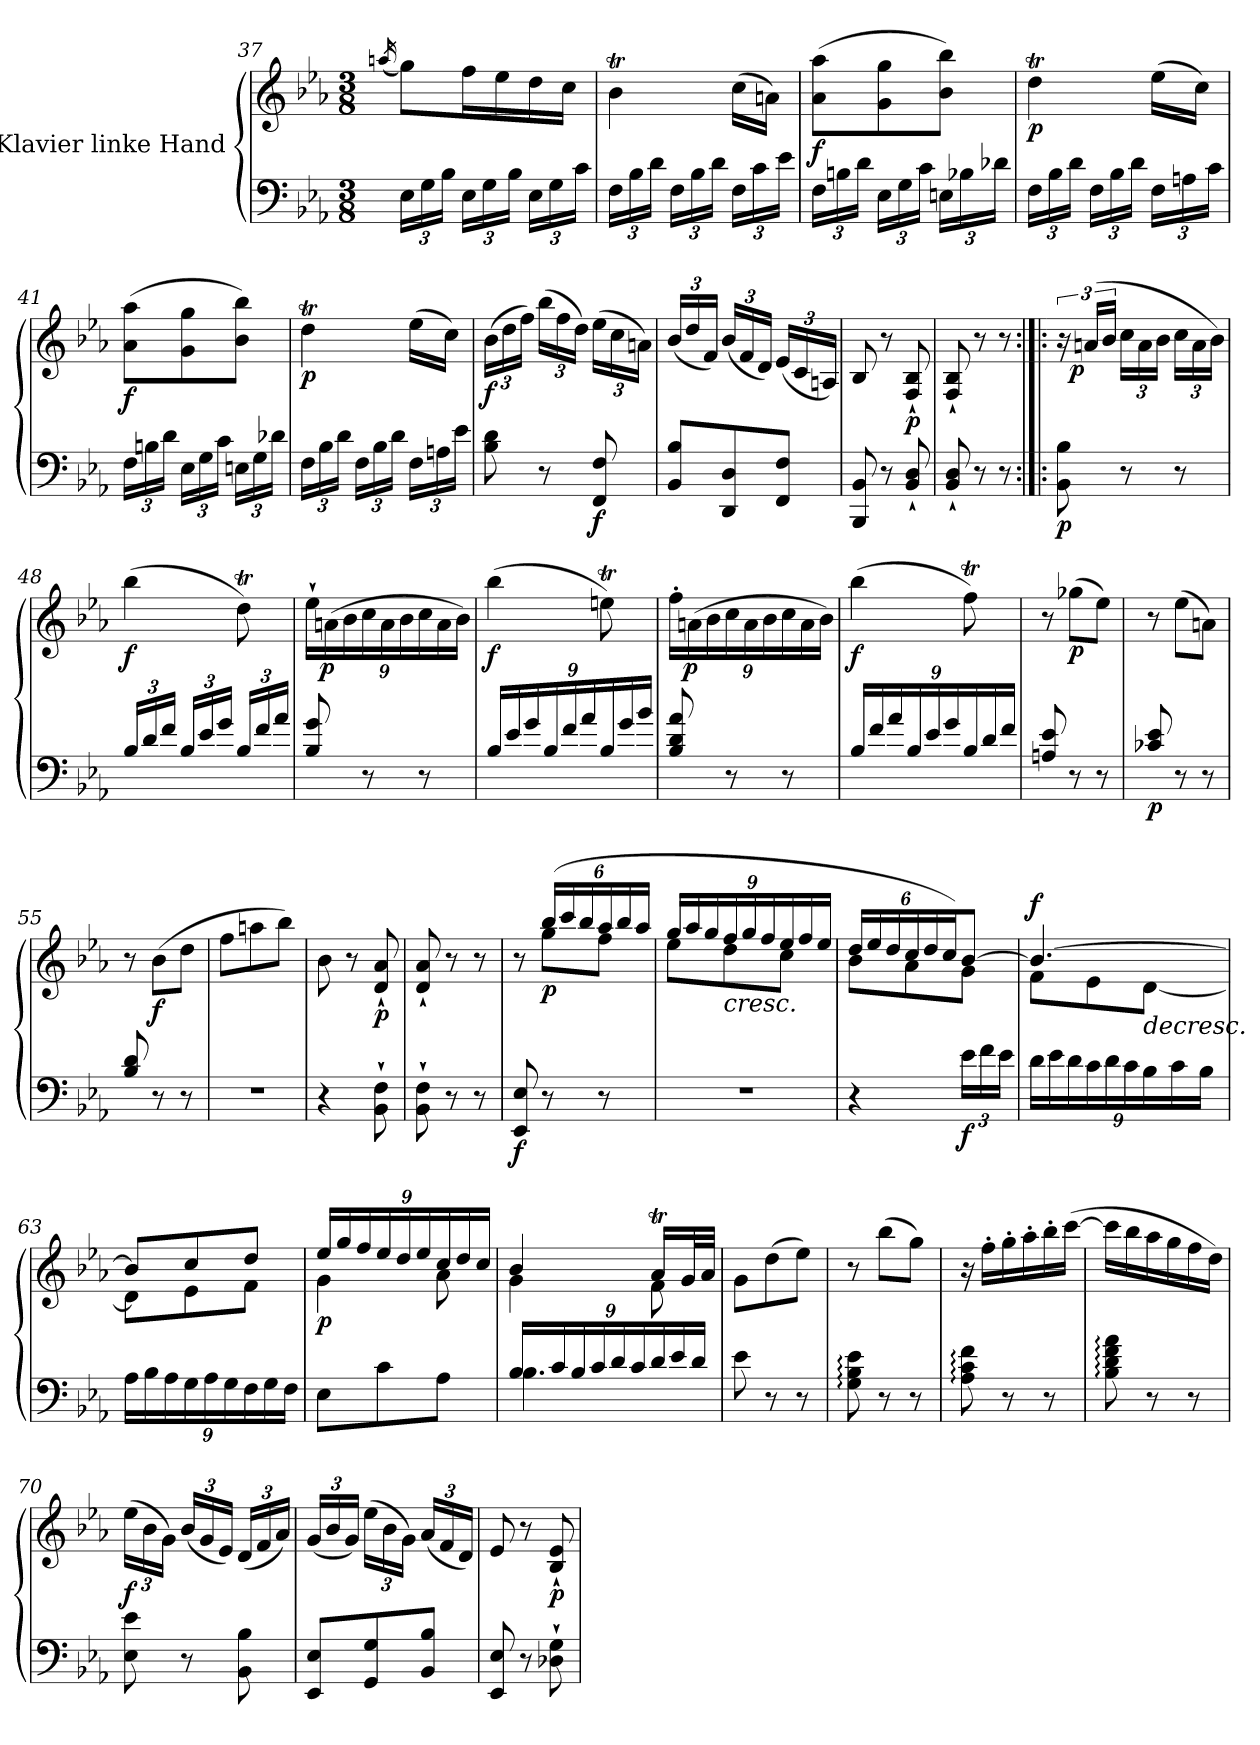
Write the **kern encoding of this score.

**kern	**kern	**dynam
*part1	*part1	*part1
*staff2	*staff1	*staff1/2
*I"Klavier linke Hand	*	*
*clefF4	*clefG2	*
*k[b-e-a-]	*k[b-e-a-]	*
*M3/8	*M3/8	*
=37	=37	=37
.	(<16qaan/	.
*Xbrackettup	*	*
24E-\LL	8gg\L)	.
24G\	.	.
24B-\JJ	.	.
24E-\LL	16ff\L	.
24G\	.	.
.	16ee-\	.
24B-\JJ	.	.
24E-\LL	16dd\	.
24G\	.	.
.	16cc\JJ	.
24c\JJ	.	.
!!LO:PB:g=z
=38	=38	=38
24F\LL	4b-T\	.
24B-\	.	.
24d\JJ	.	.
24F\LL	.	.
24B-\	.	.
24d\JJ	.	.
24F\LL	(>16cc\LL	.
24c\	.	.
.	16an\JJ)	.
24e-\JJ	.	.
=39	=39	=39
!	!	!LO:DY:b
24F\LL	(>8a-\ 8aa-\L	f
24Bn\	.	.
24d\JJ	.	.
24E-\LL	8g\ 8gg\	.
24G\	.	.
24c\JJ	.	.
24En\LL	8b-\ 8bb-\J)	.
24B-X\	.	.
24d-X\JJ	.	.
=40	=40	=40
!	!	!LO:DY:b
24F\LL	4ddt\	p
24B-\	.	.
24d\JJ	.	.
24F\LL	.	.
24B-\	.	.
24d\JJ	.	.
24F\LL	(>16ee-\LL	.
24An\	.	.
.	16cc\JJ)	.
24c\JJ	.	.
=41	=41	=41
!	!	!LO:DY:b
24F\LL	(>8a-\ 8aa-\L	f
24Bn\	.	.
24d\JJ	.	.
24E-\LL	8g\ 8gg\	.
24G\	.	.
24c\JJ	.	.
24En\LL	8b-\ 8bb-\J)	.
24G\	.	.
24d-X\JJ	.	.
=42	=42	=42
!	!	!LO:DY:b
24F\LL	4ddt\	p
24B-\	.	.
24d\JJ	.	.
24F\LL	.	.
24B-\	.	.
24d\JJ	.	.
24F\LL	(>16ee-\LL	.
24An\	.	.
.	16cc\JJ)	.
24e-\JJ	.	.
!!LO:LB:g=z
=43	=43	=43
*	*Xbrackettup	*
!	!	!LO:DY:b
8B-\ 8d\	(>24b-\LL	f
.	24dd\	.
.	24ff\JJ)	.
8r	(>24bb-\LL	.
.	24ff\	.
.	24dd\JJ)	.
!	!	!LO:DY:b=2
8FF/ 8F/	(>24ee-\LL	f
.	24cc\	.
.	24an\JJ)	.
=44	=44	=44
8BB-/ 8B-/L	(<24b-/LL	.
.	24dd/	.
.	24f/JJ)	.
8DD/ 8D/	(<24b-/LL	.
.	24f/	.
.	24d/JJ)	.
8FF/ 8F/J	(<24e-/LL	.
.	24c/	.
.	24An/JJ)	.
=45	=45	=45
8BBB-/ 8BB-/	8B-/	.
8r	8r	.
!	!	!LO:DY:b
8BB-/` 8D/`	8F/` 8B-/`	p
=46	=46	=46
8BB-/` 8D/`	8F/` 8B-/`	.
8r	8r	.
8r	8r	.
=47:|!|:	=47:|!|:	=47:|!|:
*	*brackettup	*
!	!	!LO:DY:b=2
8BB-\ 8B-\	24r	p
!	!	!LO:DY:b
.	(>24an/LL	p
.	24b-/JJ	.
*	*Xbrackettup	*
8r	24cc\LL	.
.	24a\	.
.	24b-\JJ	.
8r	24cc\LL	.
.	24a\	.
.	24b-\JJ)	.
=48	=48	=48
!	!	!LO:DY:b
24B-/LL	(>4bb-\	f
24d/	.	.
24f/JJ	.	.
24B-/LL	.	.
24e-/	.	.
24g/JJ	.	.
24B-/LL	8ddt\)	.
24f/	.	.
24a-/JJ	.	.
!!LO:LB:g=z
=49	=49	=49
8B-/ 8g/	24ee-`\LL	.
!	!	!LO:DY:b
.	(>24an\	p
.	24b-\	.
8r	24cc\	.
.	24a\	.
.	24b-\	.
8r	24cc\	.
.	24a\	.
.	24b-\JJ)	.
=50	=50	=50
!	!	!LO:DY:b
24B-/LL	(>4bb-\	f
24e-/	.	.
24g/	.	.
24B-/	.	.
24f/	.	.
24a-/	.	.
24B-/	8eent\)	.
24g/	.	.
24b-/JJ	.	.
=51	=51	=51
8B-/ 8d/ 8a-/	24ff'\LL	.
!	!	!LO:DY:b
.	(>24an\	p
.	24b-\	.
8r	24cc\	.
.	24a\	.
.	24b-\	.
8r	24cc\	.
.	24a\	.
.	24b-\JJ)	.
=52	=52	=52
!	!	!LO:DY:b
24B-/LL	(>4bb-\	f
24f/	.	.
24a-/	.	.
24B-/	.	.
24e-/	.	.
24g/	.	.
24B-/	8ffT\)	.
24d/	.	.
24f/JJ	.	.
=53	=53	=53
8An/ 8e-/	8r	.
!	!	!LO:DY:b
8r	(>8gg-X\L	p
8r	8ee-\J)	.
=54	=54	=54
!	!	!LO:DY:b=2
8c-X/ 8e-/	8r	p
8r	(>8ee-\L	.
8r	8an\J)	.
=55	=55	=55
8B-/ 8d/	8r	.
!	!	!LO:DY:b
8r	(>8b-\L	f
8r	8dd\J	.
=56	=56	=56
4.r	8ff\L	.
.	8aan\	.
.	8bb-\J)	.
!!LO:LB:g=z
=57	=57	=57
4r	8b-\	.
.	8r	.
!	!	!LO:DY:b
8BB-\` 8F\`	8d/` 8a-/`	p
=58	=58	=58
8BB-\` 8F\`	8d/` 8a-/`	.
8r	8r	.
8r	8r	.
=59	=59	=59
*	*^	*
!	!	!	!LO:DY:b=2
8EE-/ 8E-/	8r	8ryy	f
!	!	!	!LO:DY:b
8r	(>24bb-/LL	8gg\L	p
.	24ccc/	.	.
.	24bb-/	.	.
8r	24aa-/	8ff\J	.
.	24bb-/	.	.
.	24aa-/JJ	.	.
=60	=60	=60	=60
4.r	24gg/LL	8ee-\L	.
.	24aa-/	.	.
.	24gg/	.	.
!	!LO:TX:b:i:t=cresc.	!	!
.	24ff/	8dd\	.
.	24gg/	.	.
.	24ff/	.	.
.	24ee-/	8cc\J	.
.	24ff/	.	.
.	24ee-/JJ	.	.
=61	=61	=61	=61
4r	24dd/LL	8b-\L	.
.	24ee-/	.	.
.	24dd/	.	.
.	24cc/	8a-\	.
.	24dd/	.	.
.	24cc/J)	.	.
!	!	!	!LO:DY:b=2
24e-\LL	[8b-/J	8g\J	f
24f\	.	.	.
24e-\JJ	.	.	.
=62	=62	=62	=62
!	!	!	!LO:DY:a
24d\LL	4.b-/_	8f\L	f
24e-\	.	.	.
24d\	.	.	.
24c\	.	8e-\	.
24d\	.	.	.
24c\	.	.	.
!	!	!LO:TX:b:i:t=decresc.	!
24B-\	.	[8d\J	.
24c\	.	.	.
24B-\JJ	.	.	.
=63	=63	=63	=63
24A-\LL	8b-/L]	8d\L]	.
24B-\	.	.	.
24A-\	.	.	.
24G\	8cc/	8e-\	.
24A-\	.	.	.
24G\	.	.	.
24F\	8dd/J	8f\J	.
24G\	.	.	.
24F\JJ	.	.	.
!!LO:LB:g=z	!!
=64	=64	=64	=64
!	!	!	!LO:DY:b
8E-\L	24ee-/LL	4g\	p
.	24gg/	.	.
.	24ff/	.	.
8c\	24ee-/	.	.
.	24dd/	.	.
.	24ee-/	.	.
8A-\J	24cc/	8a-\	.
.	24dd/	.	.
.	24cc/JJ	.	.
=65	=65	=65	=65
*^	*	*	*
24B-/LL	4.B-\	4b-/	4g\	.
24c/	.	.	.	.
24B-/	.	.	.	.
24c/	.	.	.	.
24d/	.	.	.	.
24c/	.	.	.	.
24d/	.	16a-T/LL	8f\	.
24e-/	.	.	.	.
.	.	32g/L	.	.
24d/JJ	.	.	.	.
.	.	32a-/JJJ	.	.
*v	*v	*	*	*
*	*v	*v	*
=66	=66	=66
8e-\	8g\L	.
8r	(>8dd\	.
8r	8ee-\J)	.
=67	=67	=67
8G\: 8B-\: 8e-\:	8r	.
8r	(>8bb-\L	.
8r	8gg\J)	.
=68	=68	=68
8A-\: 8c\: 8f\:	16r	.
.	16ff'\LL	.
8r	16gg'\	.
.	16aa-'\	.
8r	16bb-'\	.
.	(>[16ccc\JJ	.
=69	=69	=69
8B-\: 8d\: 8f\: 8a-\:	16ccc\LL]	.
.	16bb-\	.
8r	16aa-\	.
.	16gg\	.
8r	16ff\	.
.	16dd\JJ)	.
=70	=70	=70
!	!	!LO:DY:a=2
8E-\ 8e-\	(>24ee-\LL	f
.	24b-\	.
.	24g\JJ)	.
8r	(<24b-/LL	.
.	24g/	.
.	24e-/JJ)	.
8BB-\ 8B-\	(<24d/LL	.
.	24f/	.
.	24a-/JJ)	.
!!LO:PB:g=z
=71	=71	=71
8EE-/ 8E-/L	(<24g/LL	.
.	24b-/	.
.	24g/JJ)	.
8GG/ 8G/	(>24ee-\LL	.
.	24b-\	.
.	24g\JJ)	.
8BB-/ 8B-/J	(<24a-/LL	.
.	24f/	.
.	24d/JJ)	.
=72	=72	=72
8EE-/ 8E-/	8e-/	.
8r	8r	.
!	!	!LO:DY:b
8D-X\` 8G\`	8B-/` 8e-/`	p
=	=	=
*-	*-	*-
